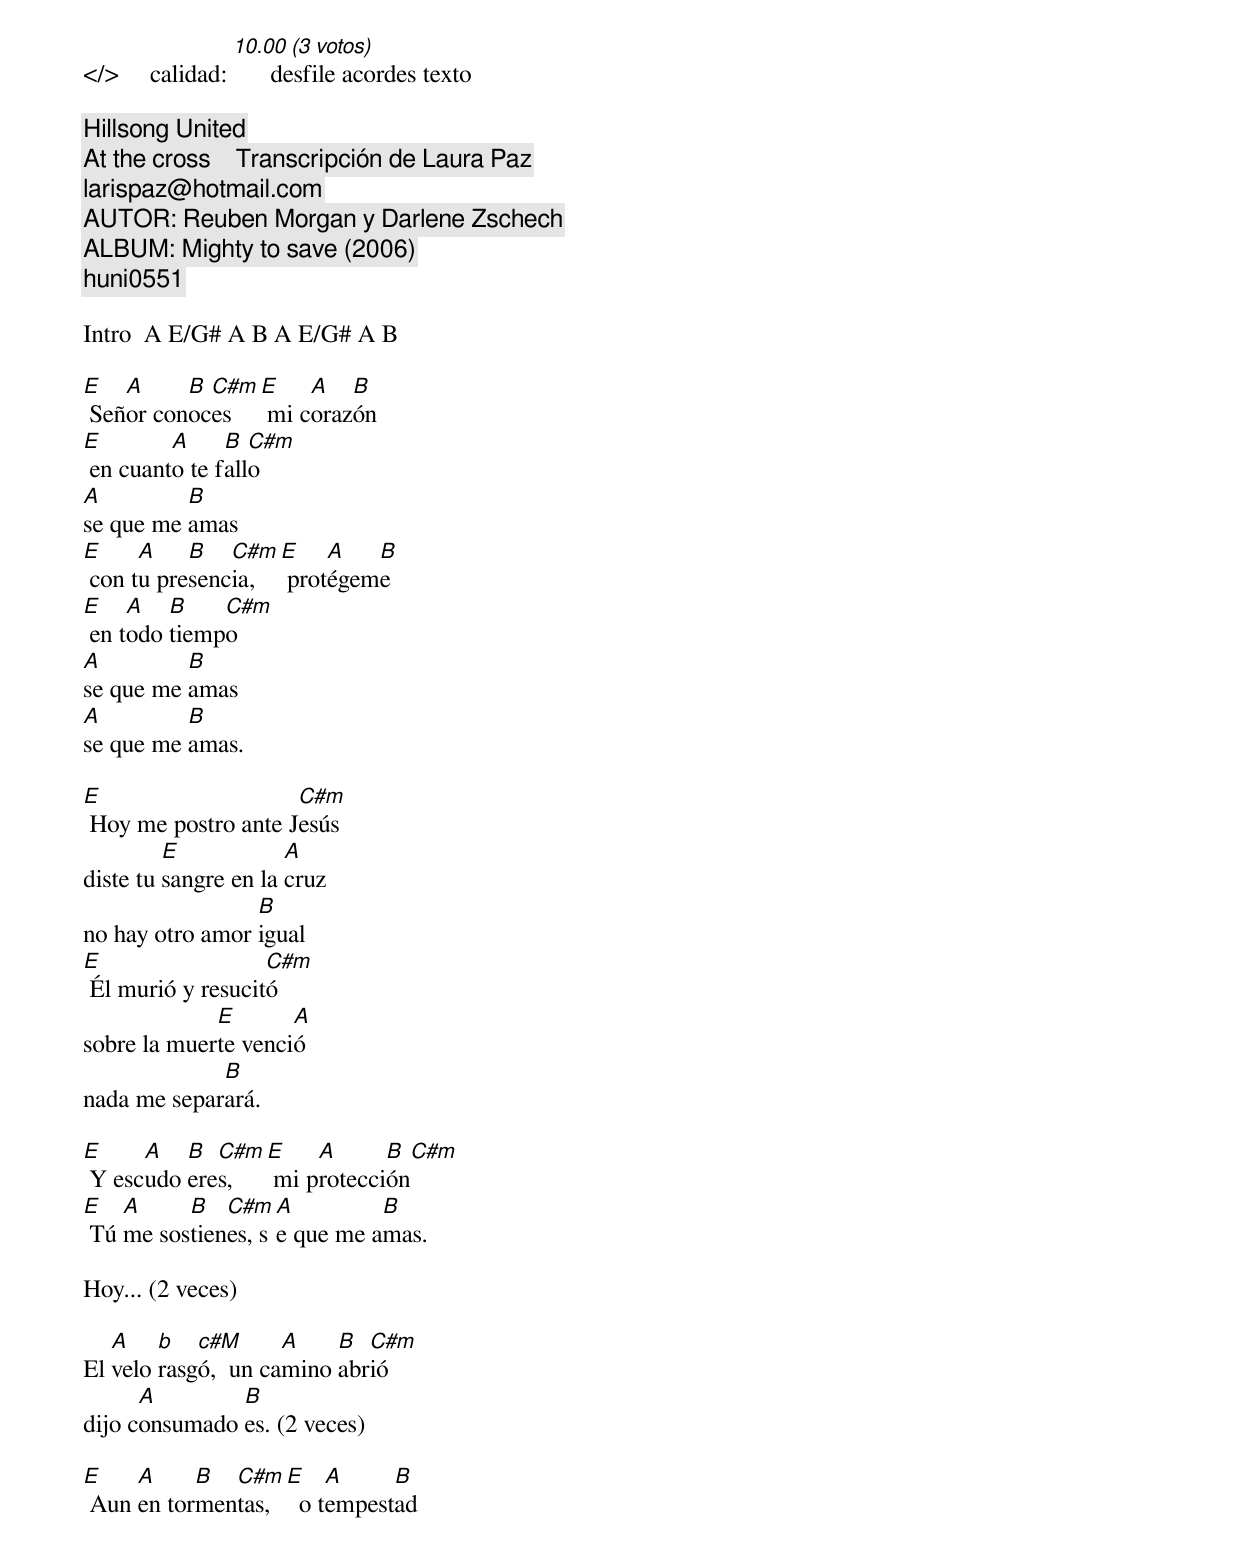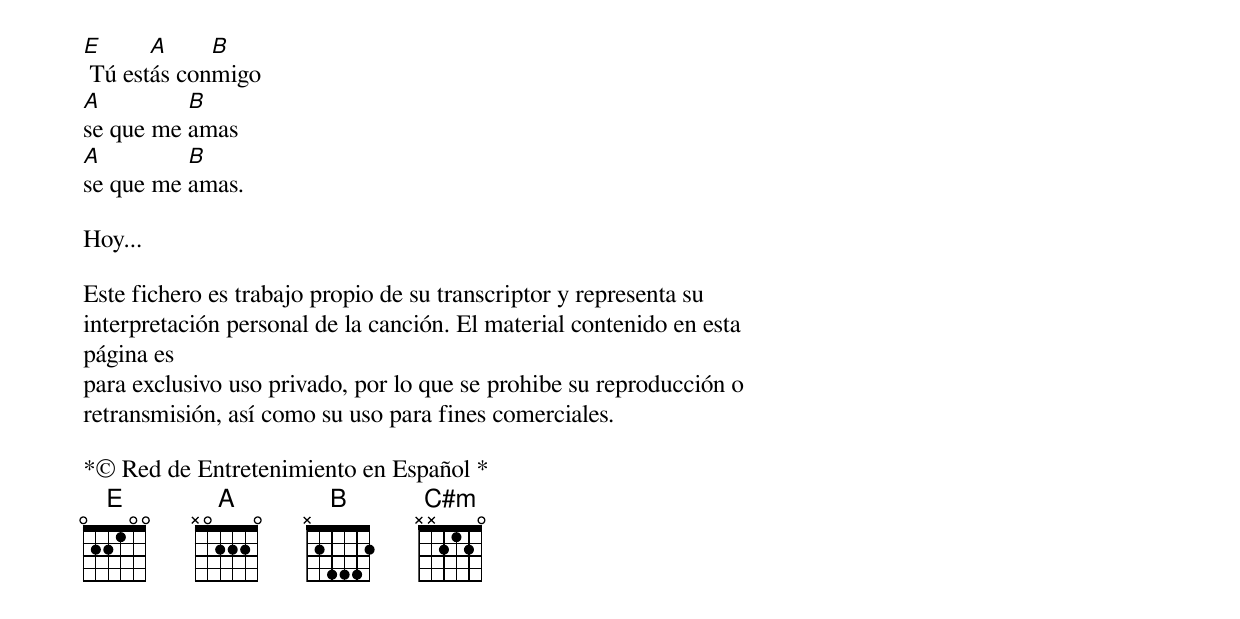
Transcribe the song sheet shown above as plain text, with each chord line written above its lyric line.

</> 	calidad: [10.00 (3 votos)] 	desfile acordes texto <at_the_cross.txt>

Hillsong United
At the cross 	Transcripción de Laura Paz
larispaz@hotmail.com
AUTOR: Reuben Morgan y Darlene Zschech
ALBUM: Mighty to save (2006)
	huni0551

Intro  A E/G# A B A E/G# A B

E   A     B C#m E    A   B
 Señor conoces   mi corazón
E        A     B  C#m
 en cuanto te fallo
A         B
se que me amas
E     A    B   C#m E    A   B
 con tu presencia,  protégeme
E    A   B    C#m
 en todo tiempo
A         B
se que me amas
A         B
se que me amas.

E                    C#m
 Hoy me postro ante Jesús
         E            A
diste tu sangre en la cruz
                 B
no hay otro amor igual
E                  C#m
 Él murió y resucitó
             E       A
sobre la muerte venció
             B
nada me separará.

E     A   B  C#m E    A      B C#m
 Y escudo eres,   mi protección
E   A     B   C#m  A         B
 Tú me sostienes, se que me amas.

Hoy... (2 veces)

   A    b   c#M      A    B  C#m
El velo rasgó,  un camino abrió
      A        B
dijo consumado es. (2 veces)

E    A     B  C#m E    A     B
 Aun en tormentas,  o tempestad
E      A     B
 Tú estás conmigo
A         B
se que me amas
A         B
se que me amas.

Hoy...

Este fichero es trabajo propio de su transcriptor y representa su
interpretación personal de la canción. El material contenido en esta
página es
para exclusivo uso privado, por lo que se prohibe su reproducción o
retransmisión, así como su uso para fines comerciales.

*© Red de Entretenimiento en Español *
